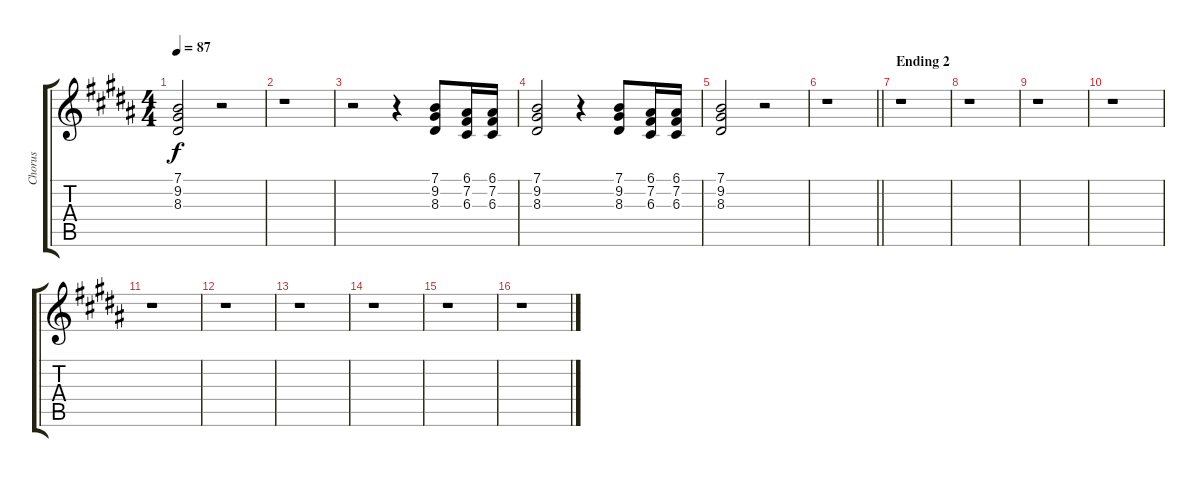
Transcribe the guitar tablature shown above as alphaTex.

\track ("Chorus" "Chorus") {instrument sopranosax}
\staff {score tabs}
\tuning (E4 B3 G3 D3 A2 E2) {hide}
\ts (4 4)
\tempo 87
\clef g2
\ks b
(7.1 9.2 8.3).2{dy f} r.2 |
r.1 |
r.2 r.4 (7.1 9.2 8.3).8 (6.1 7.2 6.3).16 (6.1 7.2 6.3).16 |
(7.1 9.2 8.3).2 r.4 (7.1 9.2 8.3).8 (6.1 7.2 6.3).16 (6.1 7.2 6.3).16 |
(7.1 9.2 8.3).2 r.2 |
\barLineRight lightlight
r.1 |
\section ("" "Ending 2")
r.1 |
r.1 |
r.1 |
r.1 |
r.1 |
r.1 |
r.1 |
r.1 |
r.1 |
r.1
